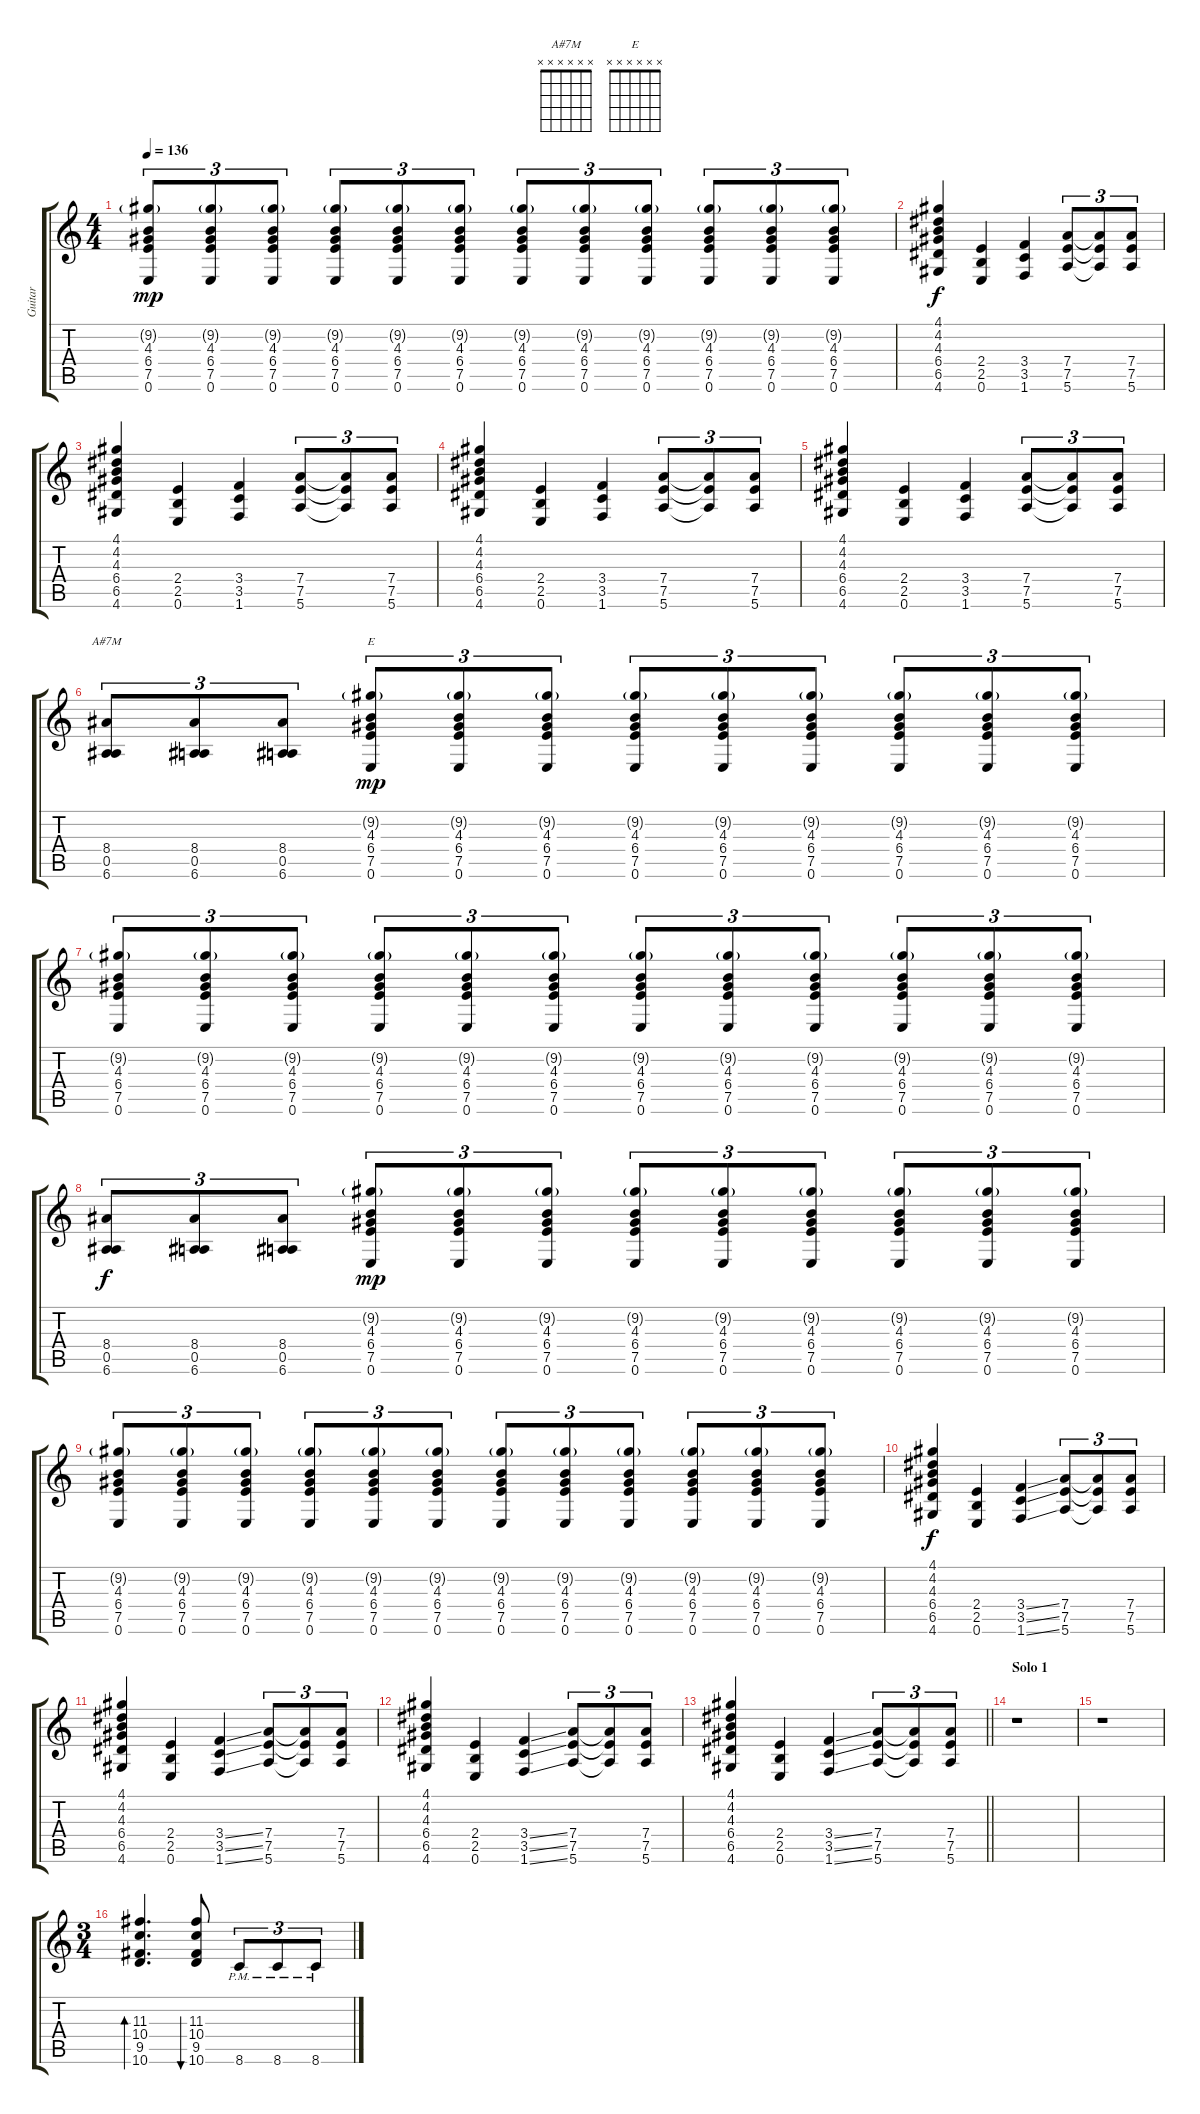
\track ("Guitar" "Guitar") {instrument distortionguitar}
\staff {score tabs}
\tuning (E4 B3 G3 D3 A2 E2) {hide}
\chord ("A#7M" x x x x x x)
\chord ("E" x x x x x x)
\ts (4 4)
\tempo 136
\clef g2
\ks c
(9.2{g} 4.3 6.4 7.5 0.6).8{tu (3 2) dy mp} (9.2{g} 4.3 6.4 7.5 0.6).8{tu (3 2)} (9.2{g} 4.3 6.4 7.5 0.6).8{tu (3 2)} (9.2{g} 4.3 6.4 7.5 0.6).8{tu (3 2)} (9.2{g} 4.3 6.4 7.5 0.6).8{tu (3 2)} (9.2{g} 4.3 6.4 7.5 0.6).8{tu (3 2)} (9.2{g} 4.3 6.4 7.5 0.6).8{tu (3 2)} (9.2{g} 4.3 6.4 7.5 0.6).8{tu (3 2)} (9.2{g} 4.3 6.4 7.5 0.6).8{tu (3 2)} (9.2{g} 4.3 6.4 7.5 0.6).8{tu (3 2)} (9.2{g} 4.3 6.4 7.5 0.6).8{tu (3 2)} (9.2{g} 4.3 6.4 7.5 0.6).8{tu (3 2)} |
(4.1 4.2 4.3 6.4 6.5 4.6).4{dy f} (2.4 2.5 0.6).4 (3.4 3.5 1.6).4 (7.4 7.5 5.6).8{tu (3 2)} (7.4{t} 7.5{t} 5.6{t}).8{tu (3 2)} (7.4 7.5 5.6).8{tu (3 2)} |
(4.1 4.2 4.3 6.4 6.5 4.6).4 (2.4 2.5 0.6).4 (3.4 3.5 1.6).4 (7.4 7.5 5.6).8{tu (3 2)} (7.4{t} 7.5{t} 5.6{t}).8{tu (3 2)} (7.4 7.5 5.6).8{tu (3 2)} |
(4.1 4.2 4.3 6.4 6.5 4.6).4 (2.4 2.5 0.6).4 (3.4 3.5 1.6).4 (7.4 7.5 5.6).8{tu (3 2)} (7.4{t} 7.5{t} 5.6{t}).8{tu (3 2)} (7.4 7.5 5.6).8{tu (3 2)} |
(4.1 4.2 4.3 6.4 6.5 4.6).4 (2.4 2.5 0.6).4 (3.4 3.5 1.6).4 (7.4 7.5 5.6).8{tu (3 2)} (7.4{t} 7.5{t} 5.6{t}).8{tu (3 2)} (7.4 7.5 5.6).8{tu (3 2)} |
(8.4 0.5 6.6).8{tu (3 2) ch "A#7M"} (8.4 0.5 6.6).8{tu (3 2)} (8.4 0.5 6.6).8{tu (3 2)} (9.2{g} 4.3 6.4 7.5 0.6).8{tu (3 2) ch "E" dy mp} (9.2{g} 4.3 6.4 7.5 0.6).8{tu (3 2)} (9.2{g} 4.3 6.4 7.5 0.6).8{tu (3 2)} (9.2{g} 4.3 6.4 7.5 0.6).8{tu (3 2)} (9.2{g} 4.3 6.4 7.5 0.6).8{tu (3 2)} (9.2{g} 4.3 6.4 7.5 0.6).8{tu (3 2)} (9.2{g} 4.3 6.4 7.5 0.6).8{tu (3 2)} (9.2{g} 4.3 6.4 7.5 0.6).8{tu (3 2)} (9.2{g} 4.3 6.4 7.5 0.6).8{tu (3 2)} |
(9.2{g} 4.3 6.4 7.5 0.6).8{tu (3 2)} (9.2{g} 4.3 6.4 7.5 0.6).8{tu (3 2)} (9.2{g} 4.3 6.4 7.5 0.6).8{tu (3 2)} (9.2{g} 4.3 6.4 7.5 0.6).8{tu (3 2)} (9.2{g} 4.3 6.4 7.5 0.6).8{tu (3 2)} (9.2{g} 4.3 6.4 7.5 0.6).8{tu (3 2)} (9.2{g} 4.3 6.4 7.5 0.6).8{tu (3 2)} (9.2{g} 4.3 6.4 7.5 0.6).8{tu (3 2)} (9.2{g} 4.3 6.4 7.5 0.6).8{tu (3 2)} (9.2{g} 4.3 6.4 7.5 0.6).8{tu (3 2)} (9.2{g} 4.3 6.4 7.5 0.6).8{tu (3 2)} (9.2{g} 4.3 6.4 7.5 0.6).8{tu (3 2)} |
(8.4 0.5 6.6).8{tu (3 2) dy f} (8.4 0.5 6.6).8{tu (3 2)} (8.4 0.5 6.6).8{tu (3 2)} (9.2{g} 4.3 6.4 7.5 0.6).8{tu (3 2) dy mp} (9.2{g} 4.3 6.4 7.5 0.6).8{tu (3 2)} (9.2{g} 4.3 6.4 7.5 0.6).8{tu (3 2)} (9.2{g} 4.3 6.4 7.5 0.6).8{tu (3 2)} (9.2{g} 4.3 6.4 7.5 0.6).8{tu (3 2)} (9.2{g} 4.3 6.4 7.5 0.6).8{tu (3 2)} (9.2{g} 4.3 6.4 7.5 0.6).8{tu (3 2)} (9.2{g} 4.3 6.4 7.5 0.6).8{tu (3 2)} (9.2{g} 4.3 6.4 7.5 0.6).8{tu (3 2)} |
(9.2{g} 4.3 6.4 7.5 0.6).8{tu (3 2)} (9.2{g} 4.3 6.4 7.5 0.6).8{tu (3 2)} (9.2{g} 4.3 6.4 7.5 0.6).8{tu (3 2)} (9.2{g} 4.3 6.4 7.5 0.6).8{tu (3 2)} (9.2{g} 4.3 6.4 7.5 0.6).8{tu (3 2)} (9.2{g} 4.3 6.4 7.5 0.6).8{tu (3 2)} (9.2{g} 4.3 6.4 7.5 0.6).8{tu (3 2)} (9.2{g} 4.3 6.4 7.5 0.6).8{tu (3 2)} (9.2{g} 4.3 6.4 7.5 0.6).8{tu (3 2)} (9.2{g} 4.3 6.4 7.5 0.6).8{tu (3 2)} (9.2{g} 4.3 6.4 7.5 0.6).8{tu (3 2)} (9.2{g} 4.3 6.4 7.5 0.6).8{tu (3 2)} |
(4.1 4.2 4.3 6.4 6.5 4.6).4{dy f} (2.4 2.5 0.6).4 (3.4{ss} 3.5{ss} 1.6{ss}).4 (7.4 7.5 5.6).8{tu (3 2)} (7.4{t} 7.5{t} 5.6{t}).8{tu (3 2)} (7.4 7.5 5.6).8{tu (3 2)} |
(4.1 4.2 4.3 6.4 6.5 4.6).4 (2.4 2.5 0.6).4 (3.4{ss} 3.5{ss} 1.6{ss}).4 (7.4 7.5 5.6).8{tu (3 2)} (7.4{t} 7.5{t} 5.6{t}).8{tu (3 2)} (7.4 7.5 5.6).8{tu (3 2)} |
(4.1 4.2 4.3 6.4 6.5 4.6).4 (2.4 2.5 0.6).4 (3.4{ss} 3.5{ss} 1.6{ss}).4 (7.4 7.5 5.6).8{tu (3 2)} (7.4{t} 7.5{t} 5.6{t}).8{tu (3 2)} (7.4 7.5 5.6).8{tu (3 2)} |
\barLineRight lightlight
(4.1 4.2 4.3 6.4 6.5 4.6).4 (2.4 2.5 0.6).4 (3.4{ss} 3.5{ss} 1.6{ss}).4 (7.4 7.5 5.6).8{tu (3 2)} (7.4{t} 7.5{t} 5.6{t}).8{tu (3 2)} (7.4 7.5 5.6).8{tu (3 2)} |
\section ("" "Solo 1")
r.1 |
r.1 |
\ts (3 4)
(11.3 10.4 9.5 10.6).4{d bd 30 balance 12} (11.3 10.4 9.5 10.6).8{bu 30} 8.6{pm}.8{tu (3 2)} 8.6{pm}.8{tu (3 2)} 8.6{pm}.8{tu (3 2)}
